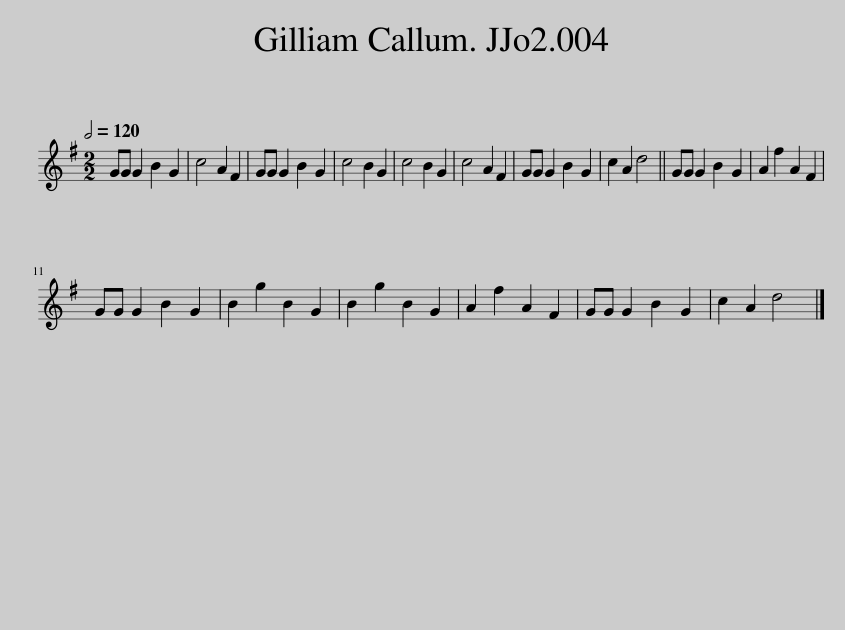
X:1
L:1/8
Q:1/2=120
M:2/2
I:linebreak $
K:G
V:1 treble
V:1
 GG G2 B2 G2 | c4 A2 F2 | GG G2 B2 G2 | c4 B2 G2 | c4 B2 G2 | %5
 c4 A2 F2 | GG G2 B2 G2 | c2 A2 d4 || GG G2 B2 G2 | A2 f2 A2 F2 |$ %10
 GG G2 B2 G2 | B2 g2 B2 G2 | B2 g2 B2 G2 | A2 f2 A2 F2 | GG G2 B2 G2 | %15
 c2 A2 d4 |] %16
